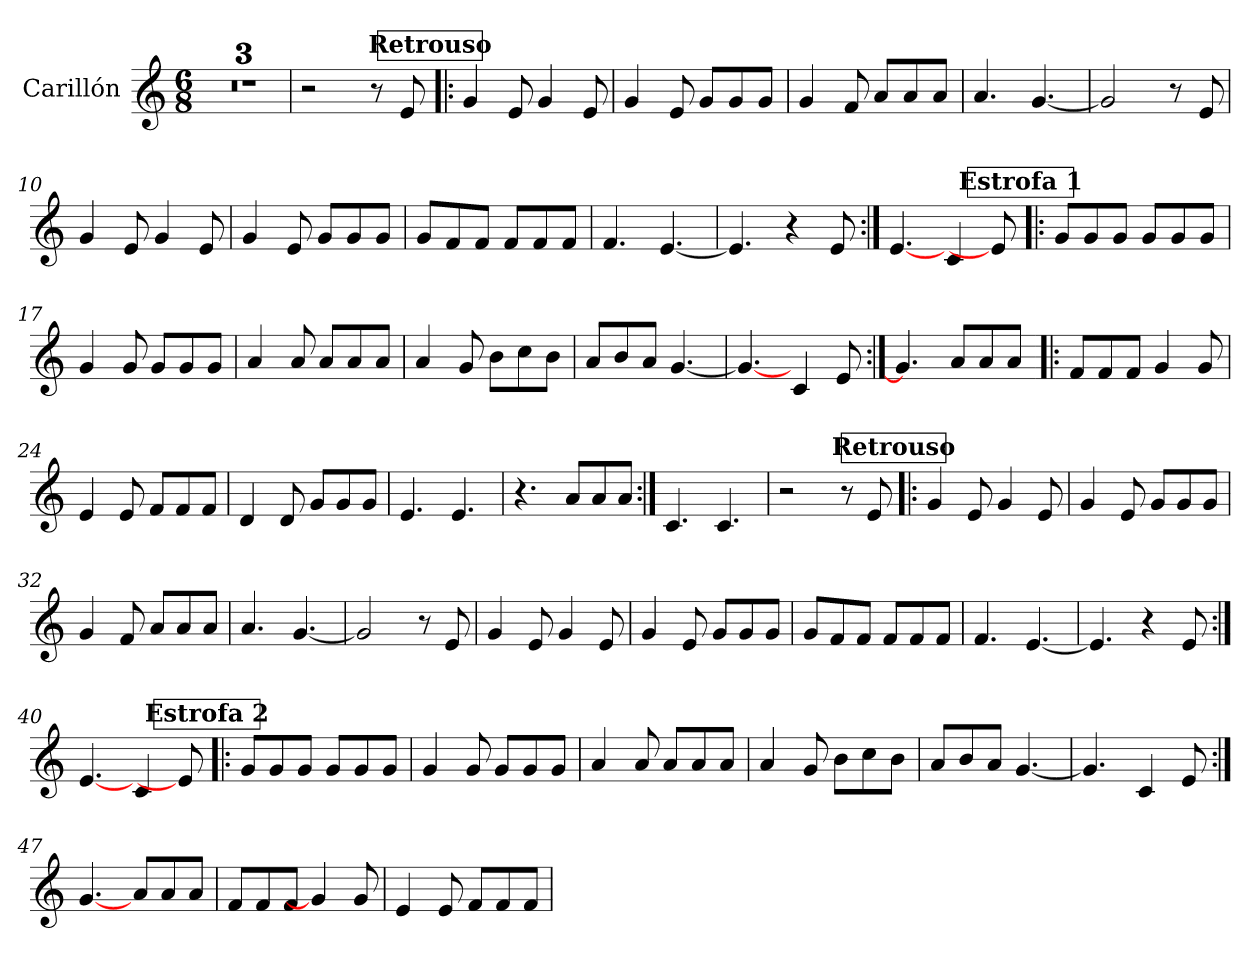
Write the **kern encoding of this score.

**kern
*part1
*staff1
*I"Carillón
*I'C.
*clefG2
*ITrd-14c-24
*k[]
*M6/8
=1
2.r
=2
2.r
=3
2.r
=4
2r
8r
8eee/
!!LO:REH:place=s1:a:B:fs=14:t=Retrouso
=5!|:
4ggg/
8eee/
4ggg/
8eee/
=6
4ggg/
8eee/
8ggg/L
8ggg/
8ggg/J
=7
4ggg/
8fff/
8aaa/L
8aaa/
8aaa/J
=8
4.aaa/
[4.ggg/
=9
2ggg/]
8r
8eee/
=10
4ggg/
8eee/
4ggg/
8eee/
=11
4ggg/
8eee/
8ggg/L
8ggg/
8ggg/J
=12
8ggg/L
8fff/
8fff/J
8fff/L
8fff/
8fff/J
=13
4.fff/
[4.eee/
!!LO:LB:g=z
=14
4.eee/]
4r
8eee/
=15:|!
[4.eee/
4ccc/
8eee/]
!!LO:REH:place=s1:a:B:fs=14:t=Estrofa 1
=16!|:
8ggg/L
8ggg/
8ggg/J
8ggg/L
8ggg/
8ggg/J
=17
4ggg/
8ggg/
8ggg/L
8ggg/
8ggg/J
=18
4aaa/
8aaa/
8aaa/L
8aaa/
8aaa/J
=19
4aaa/
8ggg/
8bbb\L
8cccc\
8bbb\J
=20
8aaa/L
8bbb/
8aaa/J
[4.ggg/
=21
4.ggg/_
4ccc/
8eee/
=22:|!
4.ggg/]
8aaa/L
8aaa/
8aaa/J
!!LO:LB:g=z
=23!|:
8fff/L
8fff/
8fff/J
4ggg/
8ggg/
=24
4eee/
8eee/
8fff/L
8fff/
8fff/J
=25
4ddd/
8ddd/
8ggg/L
8ggg/
8ggg/J
=26
4.eee/
4.eee/
=27
4.r
8aaa/L
8aaa/
8aaa/J
=28:|!
4.ccc/
4.ccc/
=29
2r
8r
8eee/
!!LO:REH:place=s1:a:B:fs=14:t=Retrouso
=30!|:
4ggg/
8eee/
4ggg/
8eee/
=31
4ggg/
8eee/
8ggg/L
8ggg/
8ggg/J
=32
4ggg/
8fff/
8aaa/L
8aaa/
8aaa/J
!!LO:LB:g=z
=33
4.aaa/
[4.ggg/
=34
2ggg/]
8r
8eee/
=35
4ggg/
8eee/
4ggg/
8eee/
=36
4ggg/
8eee/
8ggg/L
8ggg/
8ggg/J
=37
8ggg/L
8fff/
8fff/J
8fff/L
8fff/
8fff/J
=38
4.fff/
[4.eee/
=39
4.eee/]
4r
8eee/
=40:|!
[4.eee/
4ccc/
8eee/]
!!LO:REH:place=s1:a:B:fs=14:t=Estrofa 2
=41!|:
8ggg/L
8ggg/
8ggg/J
8ggg/L
8ggg/
8ggg/J
=42
4ggg/
8ggg/
8ggg/L
8ggg/
8ggg/J
!!LO:LB:g=z
=43
4aaa/
8aaa/
8aaa/L
8aaa/
8aaa/J
=44
4aaa/
8ggg/
8bbb\L
8cccc\
8bbb\J
=45
8aaa/L
8bbb/
8aaa/J
[4.ggg/
=46
4.ggg/]
4ccc/
8eee/
=47:|!
[4.ggg/
8aaa/L
8aaa/
8aaa/J
=48
8fff/L
8fff/
8fff/J
4ggg/]
8ggg/
=49
4eee/
8eee/
8fff/L
8fff/
8fff/J
=
*-
